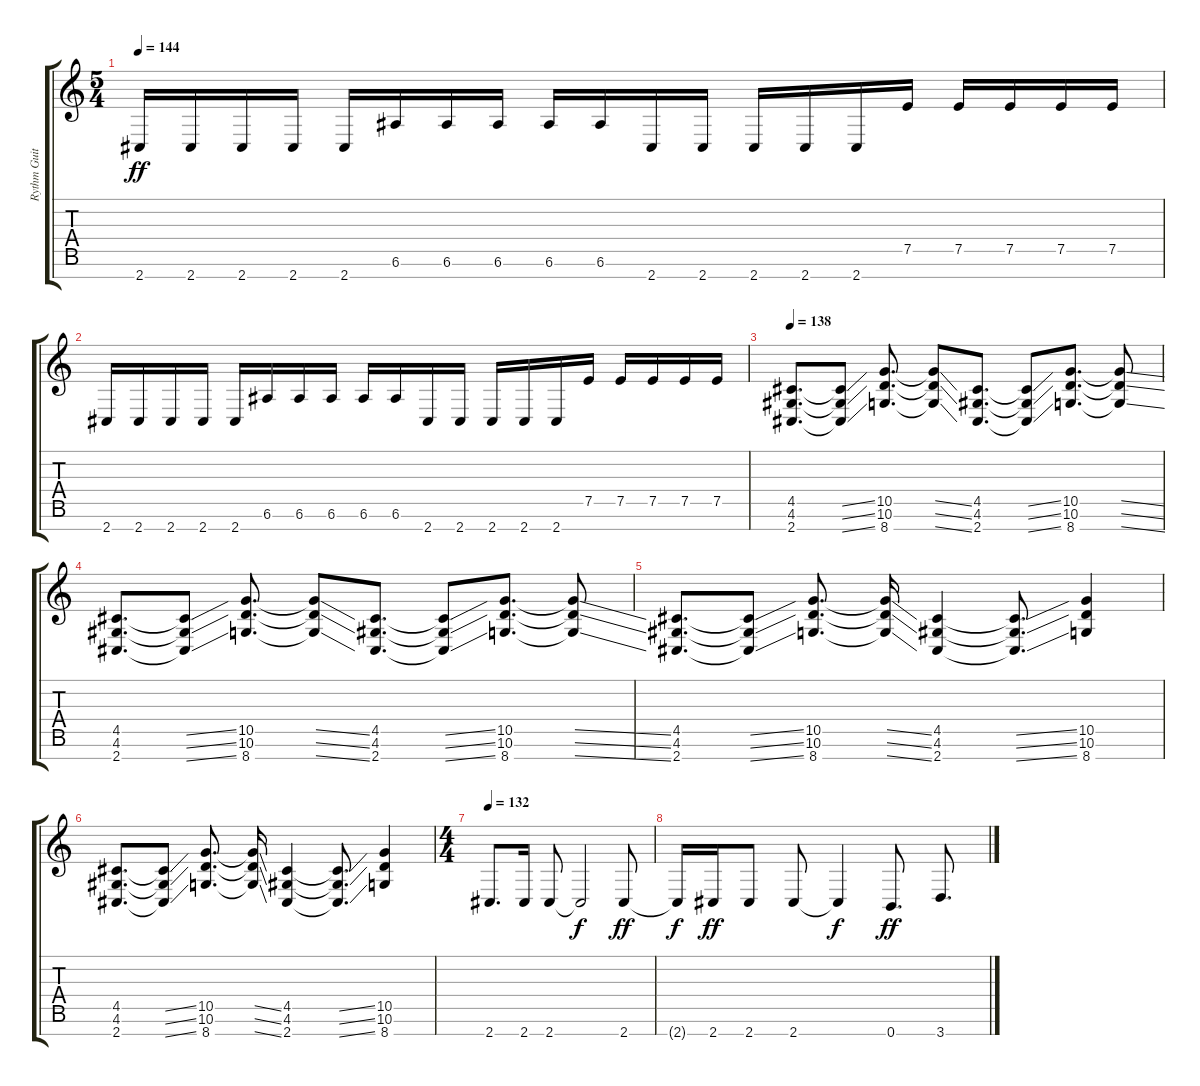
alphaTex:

\track ("Rythm Guitar #2" "Rythm Guit") {instrument distortionguitar}
\staff {score tabs}
\tuning (E4 B3 G3 D3 A2 E2 B1) {hide}
\ts (5 4)
\tempo 144
\clef g2
\ks c
2.7.16{dy ff} 2.7.16 2.7.16 2.7.16 2.7.16 6.6.16 6.6.16 6.6.16 6.6.16 6.6.16 2.7.16 2.7.16 2.7.16 2.7.16 2.7.16 7.5.16 7.5.16 7.5.16 7.5.16 7.5.16 |
2.7.16 2.7.16 2.7.16 2.7.16 2.7.16 6.6.16 6.6.16 6.6.16 6.6.16 6.6.16 2.7.16 2.7.16 2.7.16 2.7.16 2.7.16 7.5.16 7.5.16 7.5.16 7.5.16 7.5.16 |
\tempo 138
(4.5 4.6 2.7).8{d} (4.5{ss t} 4.6{ss t} 2.7{ss t}).8 (10.5 10.6 8.7).8{d} (10.5{ss t} 10.6{ss t} 8.7{ss t}).8 (4.5 4.6 2.7).8{d} (4.5{ss t} 4.6{ss t} 2.7{ss t}).8 (10.5 10.6 8.7).8{d} (10.5{ss t} 10.6{ss t} 8.7{ss t}).8 |
(4.5 4.6 2.7).8{d} (4.5{ss t} 4.6{ss t} 2.7{ss t}).8 (10.5 10.6 8.7).8{d} (10.5{ss t} 10.6{ss t} 8.7{ss t}).8 (4.5 4.6 2.7).8{d} (4.5{ss t} 4.6{ss t} 2.7{ss t}).8 (10.5 10.6 8.7).8{d} (10.5{ss t} 10.6{ss t} 8.7{ss t}).8 |
(4.5 4.6 2.7).8{d} (4.5{ss t} 4.6{ss t} 2.7{ss t}).8 (10.5 10.6 8.7).8{d} (10.5{ss t} 10.6{ss t} 8.7{ss t}).16 (4.5 4.6 2.7).4 (4.5{ss t} 4.6{ss t} 2.7{ss t}).8{d} (10.5 10.6 8.7).4 |
(4.5 4.6 2.7).8{d} (4.5{ss t} 4.6{ss t} 2.7{ss t}).8 (10.5 10.6 8.7).8{d} (10.5{ss t} 10.6{ss t} 8.7{ss t}).16 (4.5 4.6 2.7).4 (4.5{ss t} 4.6{ss t} 2.7{ss t}).8{d} (10.5 10.6 8.7).4 |
\ts (4 4)
\tempo 132
2.7.8{d} 2.7.16 2.7.8 2.7{t}.2{dy f} 2.7.8{dy ff} |
2.7{t}.16{dy f} 2.7.16{dy ff} 2.7.8 2.7.8 2.7{t}.4{dy f} 0.7.8{d dy ff} 3.7.8{d}
